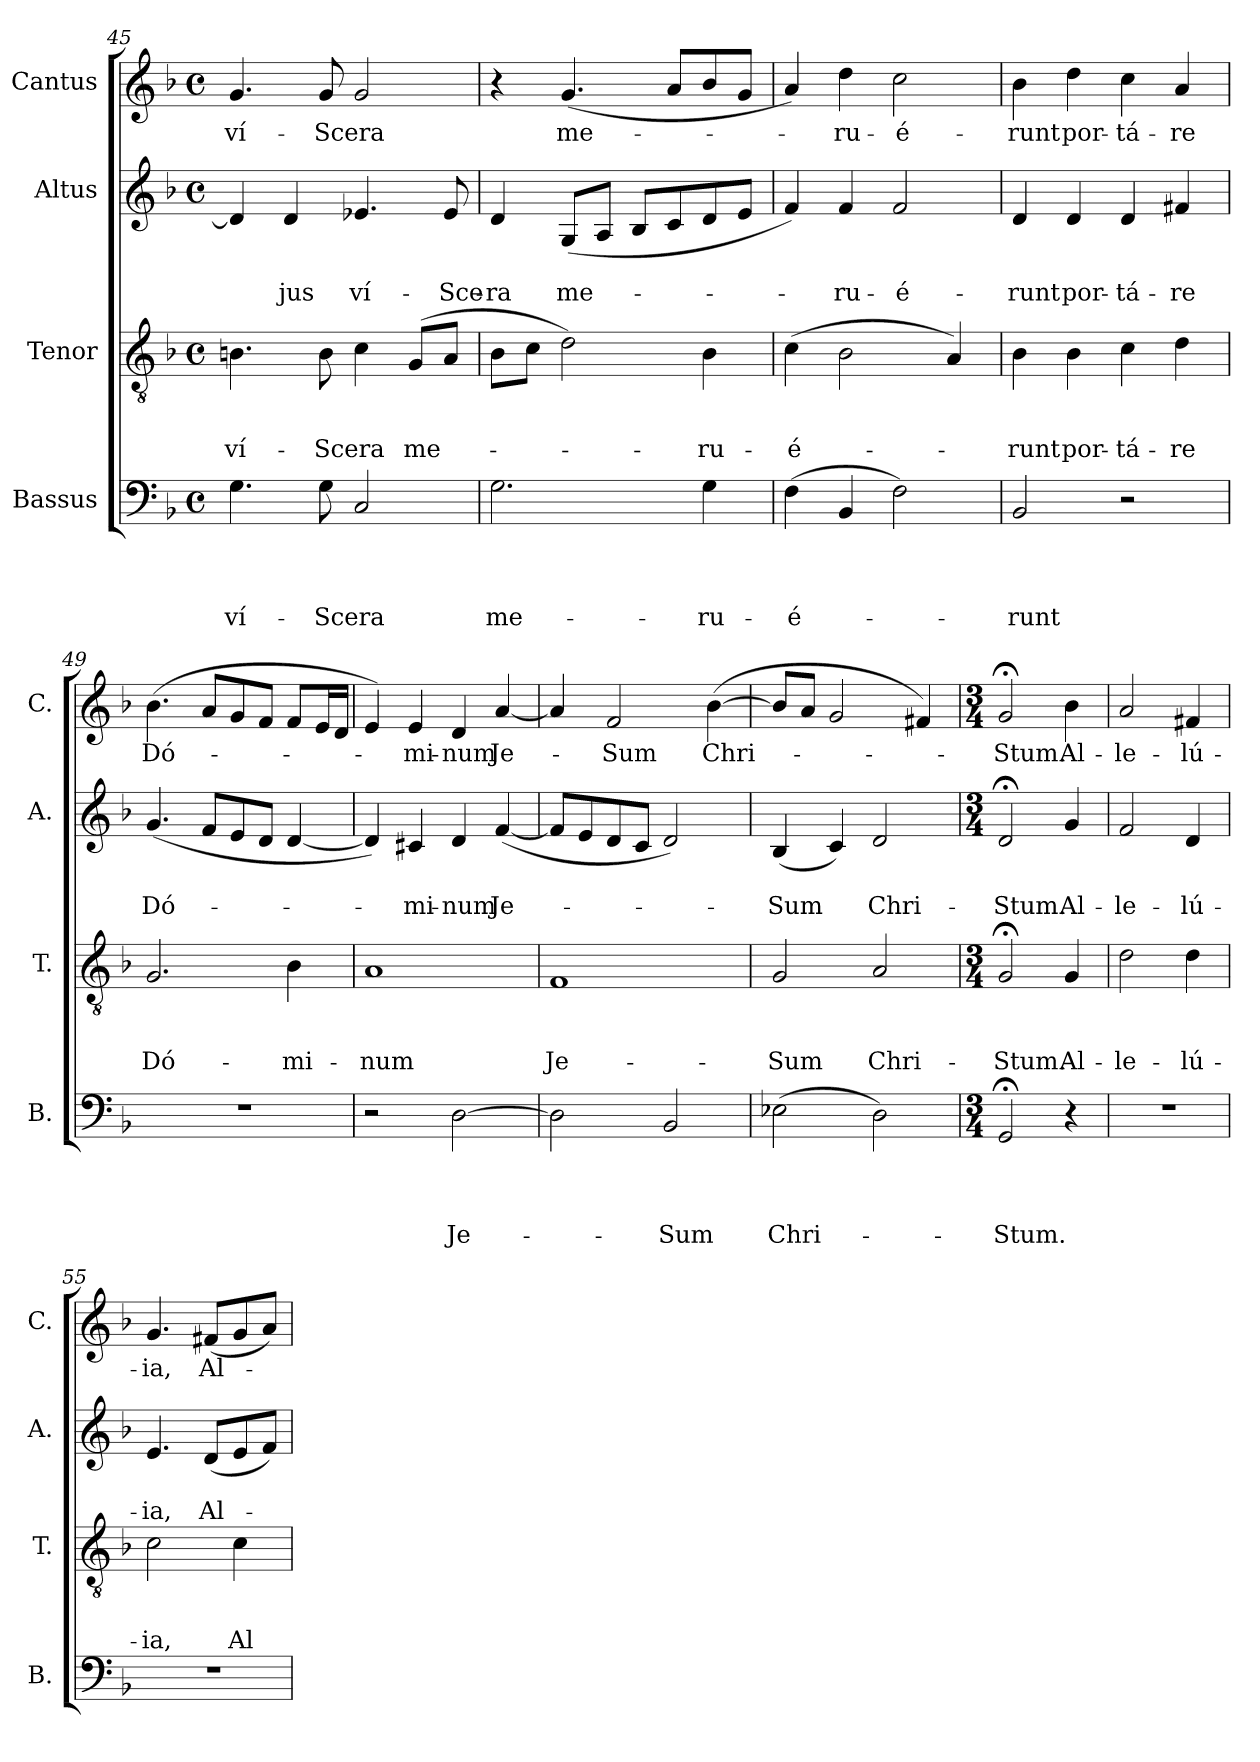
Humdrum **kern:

**kern	**text	**text	**text	**text	**kern	**text	**text	**text	**kern	**text	**text	**kern	**text
*part4	*part4	*part4	*part4	*part4	*part3	*part3	*part3	*part3	*part2	*part2	*part2	*part1	*part1
*staff4	*staff4	*staff4	*staff4	*staff4	*staff3	*staff3	*staff3	*staff3	*staff2	*staff2	*staff2	*staff1	*staff1
*I"Bassus	*	*	*	*	*I"Tenor	*	*	*	*I"Altus	*	*	*I"Cantus	*
*I'B.	*	*	*	*	*I'T.	*	*	*	*I'A.	*	*	*I'C.	*
*clefF4	*	*	*	*	*clefGv2	*	*	*	*clefG2	*	*	*clefG2	*
*k[b-]	*	*	*	*	*k[b-]	*	*	*	*k[b-]	*	*	*k[b-]	*
*F:	*	*	*	*	*F:	*	*	*	*F:	*	*	*F:	*
*M4/4	*	*	*	*	*M4/4	*	*	*	*M4/4	*	*	*M4/4	*
*met(c)	*	*	*	*	*met(c)	*	*	*	*met(c)	*	*	*met(c)	*
=45	=45	=45	=45	=45	=45	=45	=45	=45	=45	=45	=45	=45	=45
!	!	!	!	!LO:LY:b	!	!	!	!LO:LY:b	!	!	!	!	!LO:LY:b
4.G\	.	.	.	ví-	4.Bn\	.	.	ví-	4d/]	.	.	4.g/	ví-
!	!	!	!	!	!	!	!	!	!	!	!LO:LY:b	!	!
.	.	.	.	.	.	.	.	.	4d/	.	-jus	.	.
!	!	!	!	!LO:LY:b	!	!	!	!LO:LY:b	!	!	!	!	!LO:LY:b
8G\	.	.	.	-Scera	8B\	.	.	-Scera	.	.	.	8g/	-Scera
!	!	!	!	!	!	!	!	!	!	!	!LO:LY:b	!	!
2C/	.	.	.	.	4c\	.	.	.	4.e-X/	.	ví-	2g/	.
!	!	!	!	!	!	!	!	!LO:LY:b	!	!	!	!	!
.	.	.	.	.	(>8G/L	.	.	me-	.	.	.	.	.
!	!	!	!	!	!	!	!	!	!	!	!LO:LY:b	!	!
.	.	.	.	.	8A/J	.	.	.	8e-/	.	-Sce-	.	.
=46	=46	=46	=46	=46	=46	=46	=46	=46	=46	=46	=46	=46	=46
!	!	!	!	!LO:LY:b	!	!	!	!	!	!	!LO:LY:b	!	!
2.G\	.	.	.	me-	8B-\L	.	.	.	4d/	.	-ra	4r	.
.	.	.	.	.	8c\J	.	.	.	.	.	.	.	.
!	!	!	!	!	!	!	!	!	!	!	!LO:LY:b	!	!LO:LY:b
.	.	.	.	.	2d\)	.	.	.	(<8G/L	.	me-	(<4.g/	me-
.	.	.	.	.	.	.	.	.	8A/J	.	.	.	.
.	.	.	.	.	.	.	.	.	8B-/L	.	.	.	.
.	.	.	.	.	.	.	.	.	8c/	.	.	8a/L	.
!	!	!	!	!LO:LY:b	!	!	!	!LO:LY:b	!	!	!	!	!
4G\	.	.	.	-ru-	4B-\	.	.	-ru-	8d/	.	.	8b-/	.
.	.	.	.	.	.	.	.	.	8e/J	.	.	8g/J	.
=47	=47	=47	=47	=47	=47	=47	=47	=47	=47	=47	=47	=47	=47
!	!	!	!	!LO:LY:b	!	!	!	!LO:LY:b	!	!	!	!	!
(>4F\	.	.	.	-é-	(>4c\	.	.	-é-	4f/)	.	.	4a/)	.
!	!	!	!	!	!	!	!	!	!	!	!LO:LY:b	!	!LO:LY:b
4BB-/	.	.	.	.	2B-\	.	.	.	4f/	.	-ru-	4dd\	-ru-
!	!	!	!	!	!	!	!	!	!	!	!LO:LY:b	!	!LO:LY:b
2F\)	.	.	.	.	.	.	.	.	2f/	.	-é-	2cc\	-é-
.	.	.	.	.	4A/)	.	.	.	.	.	.	.	.
=48	=48	=48	=48	=48	=48	=48	=48	=48	=48	=48	=48	=48	=48
!	!	!	!	!LO:LY:b	!	!	!	!LO:LY:b	!	!	!LO:LY:b	!	!LO:LY:b
2BB-/	.	.	.	-runt	4B-\	.	.	-runt	4d/	.	-runt	4b-\	-runt
!	!	!	!	!	!	!	!	!LO:LY:b	!	!	!LO:LY:b	!	!LO:LY:b
.	.	.	.	.	4B-\	.	.	por-	4d/	.	por-	4dd\	por-
!	!	!	!	!	!	!	!	!LO:LY:b	!	!	!LO:LY:b	!	!LO:LY:b
2r	.	.	.	.	4c\	.	.	-tá-	4d/	.	-tá-	4cc\	-tá-
!	!	!	!	!	!	!	!	!LO:LY:b	!	!	!LO:LY:b	!	!LO:LY:b
.	.	.	.	.	4d\	.	.	-re	4f#X/	.	-re	4a/	-re
!!LO:LB:g=z
=49	=49	=49	=49	=49	=49	=49	=49	=49	=49	=49	=49	=49	=49
!	!	!	!	!	!	!	!	!LO:LY:b	!	!	!LO:LY:b	!	!LO:LY:b
1r	.	.	.	.	2.G/	.	.	Dó-	(<4.g/	.	Dó-	(>4.b-\	Dó-
.	.	.	.	.	.	.	.	.	8f/L	.	.	8a/L	.
.	.	.	.	.	.	.	.	.	8e/	.	.	8g/	.
.	.	.	.	.	.	.	.	.	8d/J	.	.	8f/J	.
!	!	!	!	!	!	!	!	!LO:LY:b	!	!	!	!	!
.	.	.	.	.	4B-\	.	.	-mi-	[<4d/	.	.	8f/L	.
.	.	.	.	.	.	.	.	.	.	.	.	16e/L	.
.	.	.	.	.	.	.	.	.	.	.	.	16d/JJ	.
=50	=50	=50	=50	=50	=50	=50	=50	=50	=50	=50	=50	=50	=50
!	!	!	!	!	!	!	!	!LO:LY:b	!	!	!	!	!
2r	.	.	.	.	1A	.	.	-num	4d/])	.	.	4e/)	.
!	!	!	!	!	!	!	!	!	!	!	!LO:LY:b	!	!LO:LY:b
.	.	.	.	.	.	.	.	.	4c#X/	.	-mi-	4e/	-mi-
!	!	!	!	!LO:LY:b	!	!	!	!	!	!	!LO:LY:b	!	!LO:LY:b
[>2D\	.	.	.	Je-	.	.	.	.	4d/	.	-num	4d/	-num
!	!	!	!	!	!	!	!	!	!	!	!LO:LY:b	!	!LO:LY:b
.	.	.	.	.	.	.	.	.	(<[<4f/	.	Je-	[<4a/	Je-
=51	=51	=51	=51	=51	=51	=51	=51	=51	=51	=51	=51	=51	=51
!	!	!	!	!	!	!	!	!LO:LY:b	!	!	!	!	!
2D\]	.	.	.	.	1F	.	.	Je-	8f/L]	.	.	4a/]	.
.	.	.	.	.	.	.	.	.	8e/	.	.	.	.
!	!	!	!	!	!	!	!	!	!	!	!	!	!LO:LY:b
.	.	.	.	.	.	.	.	.	8d/	.	.	2f/	-Sum
.	.	.	.	.	.	.	.	.	8c/J	.	.	.	.
!	!	!	!	!LO:LY:b	!	!	!	!	!	!	!	!	!
2BB-/	.	.	.	-Sum	.	.	.	.	2d/)	.	.	.	.
!	!	!	!	!	!	!	!	!	!	!	!	!	!LO:LY:b
.	.	.	.	.	.	.	.	.	.	.	.	(>[>4b-\	Chri-
=52	=52	=52	=52	=52	=52	=52	=52	=52	=52	=52	=52	=52	=52
!	!	!	!	!LO:LY:b	!	!	!	!LO:LY:b	!	!	!LO:LY:b	!	!
(>2E-X\	.	.	.	Chri-	2G/	.	.	-Sum	(<4B-/	.	-Sum	8b-/L]	.
.	.	.	.	.	.	.	.	.	.	.	.	8a/J	.
.	.	.	.	.	.	.	.	.	4c/)	.	.	2g/	.
!	!	!	!	!	!	!	!	!LO:LY:b	!	!	!LO:LY:b	!	!
2D\)	.	.	.	.	2A/	.	.	Chri-	2d/	.	Chri-	.	.
.	.	.	.	.	.	.	.	.	.	.	.	4f#X/)	.
=53	=53	=53	=53	=53	=53	=53	=53	=53	=53	=53	=53	=53	=53
*M3/4	*	*	*	*	*M3/4	*	*	*	*M3/4	*	*	*M3/4	*
!	!	!	!	!LO:LY:b	!	!	!	!LO:LY:b	!	!	!LO:LY:b	!	!LO:LY:b
2GG;/	.	.	.	-Stum.	2G;/	.	.	-Stum.	2d;/	.	-Stum.	2g;/	-Stum.
!	!	!	!	!	!	!	!	!LO:LY:b	!	!	!LO:LY:b	!	!LO:LY:b
4r	.	.	.	.	4G/	.	.	Al-	4g/	.	Al-	4b-\	Al-
=54	=54	=54	=54	=54	=54	=54	=54	=54	=54	=54	=54	=54	=54
!LO:N:vis=1	!	!	!	!	!	!	!	!LO:LY:b	!	!	!LO:LY:b	!	!LO:LY:b
2.r	.	.	.	.	2d\	.	.	-le-	2f/	.	-le-	2a/	-le-
!	!	!	!	!	!	!	!	!LO:LY:b	!	!	!LO:LY:b	!	!LO:LY:b
.	.	.	.	.	4d\	.	.	-lú-	4d/	.	-lú-	4f#X/	-lú-
!!LO:PB:g=z
=55	=55	=55	=55	=55	=55	=55	=55	=55	=55	=55	=55	=55	=55
!LO:N:vis=1	!	!	!	!	!	!	!	!LO:LY:b	!	!	!LO:LY:b	!	!LO:LY:b
2.r	.	.	.	.	2c\	.	.	-ia,	4.e/	.	-ia,	4.g/	-ia,
!	!	!	!	!	!	!	!	!	!	!	!LO:LY:b	!	!LO:LY:b
.	.	.	.	.	.	.	.	.	(<8d/L	.	Al-	(<8f#X/L	Al-
!	!	!	!	!	!	!	!	!LO:LY:b	!	!	!	!	!
.	.	.	.	.	4c\	.	.	Al-	8e/	.	.	8g/	.
.	.	.	.	.	.	.	.	.	8f/J)	.	.	8a/J)	.
=	=	=	=	=	=	=	=	=	=	=	=	=	=
*-	*-	*-	*-	*-	*-	*-	*-	*-	*-	*-	*-	*-	*-
